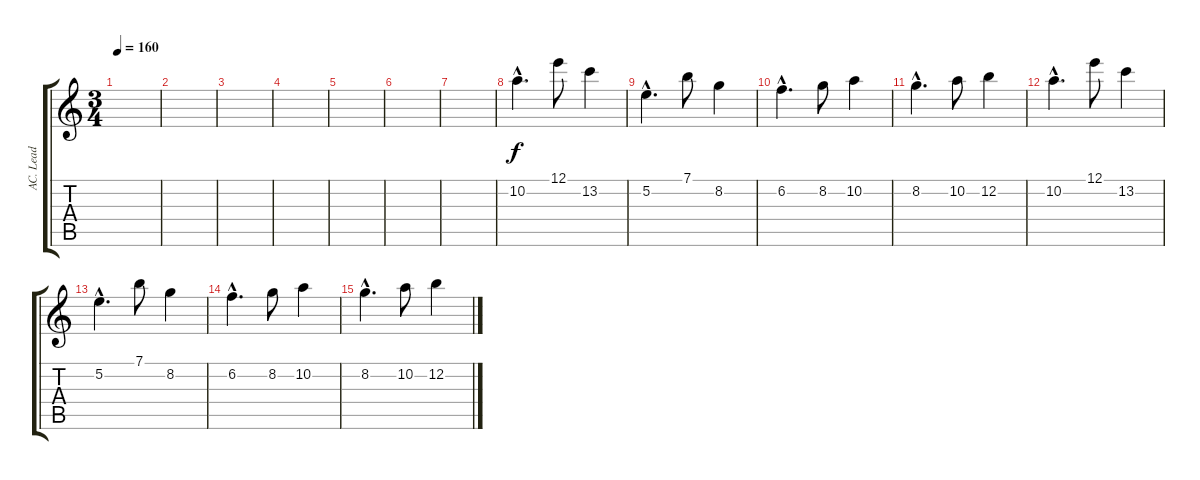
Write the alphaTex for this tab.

\track ("AC. Lead" "AC. Lead") {instrument acousticguitarsteel}
\staff {score tabs}
\tuning (E4 B3 G3 D3 A2 E2) {hide}
\ts (3 4)
\tempo 160
\clef g2
\ks c
|
|
|
|
|
|
|
10.2{hac}.4{d instrument distortionguitar} 12.1.8 13.2.4 |
5.2{hac}.4{d} 7.1.8 8.2.4 |
6.2{hac}.4{d} 8.2.8 10.2.4 |
8.2{hac}.4{d} 10.2.8 12.2.4 |
10.2{hac}.4{d} 12.1.8 13.2.4 |
5.2{hac}.4{d} 7.1.8 8.2.4 |
6.2{hac}.4{d} 8.2.8 10.2.4 |
8.2{hac}.4{d} 10.2.8 12.2.4
